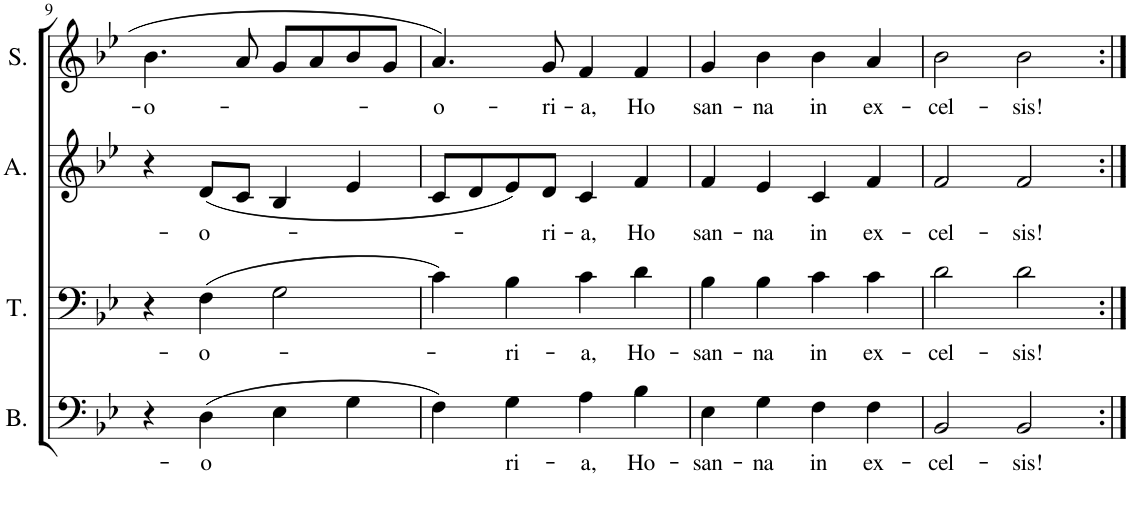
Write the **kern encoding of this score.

**kern	**text	**kern	**text	**kern	**text	**kern	**text
*part4	*part4	*part3	*part3	*part2	*part2	*part1	*part1
*staff4	*staff4	*staff3	*staff3	*staff2	*staff2	*staff1	*staff1
*I"Bass	*	*I"Tenor	*	*I"Alto	*	*I"Soprano	*
*I'B.	*	*I'T.	*	*I'A.	*	*I'S.	*
!!LO:PB:g=z
*clefF4	*	*clefF4	*	*clefG2	*	*clefG2	*
*k[b-e-]	*	*k[b-e-]	*	*k[b-e-]	*	*k[b-e-]	*
*M2/2	*	*M2/2	*	*M2/2	*	*M2/2	*
*met(c|)	*	*met(c|)	*	*met(c|)	*	*met(c|)	*
=9	=9	=9	=9	=9	=9	=9	=9
!	!	!	!	!	!	!	!LO:LY:b
4r	.	4r	.	4r	.	4.b-\	-o-
!	!LO:LY:b	!	!LO:LY:b	!	!LO:LY:b	!	!
(4D\	-o	(4F\	-o-	(8d/L	-o-	.	.
.	.	.	.	8c/J	.	8a/	.
4E-\	.	2G\	.	4B-/	.	8g/L	.
.	.	.	.	.	.	8a/	.
4G\	.	.	.	4e-/	.	8b-/	.
.	.	.	.	.	.	8g/J	.
=10	=10	=10	=10	=10	=10	=10	=10
!	!	!	!	!	!	!	!LO:LY:b
4F\)	.	4c\)	.	8c/L	.	4.a/	-o-
.	.	.	.	8d/	.	.	.
!	!LO:LY:b	!	!LO:LY:b	!	!	!	!
4G\	-ri-	4B-\	-ri-	8e-/)	.	.	.
!	!	!	!	!	!LO:LY:b	!	!LO:LY:b
.	.	.	.	8d/J	-ri-	8g/	-ri-
!	!LO:LY:b	!	!LO:LY:b	!	!LO:LY:b	!	!LO:LY:b
4A\	-a,	4c\	-a,	4c/	-a,	4f/	-a,
!	!LO:LY:b	!	!LO:LY:b	!	!LO:LY:b	!	!LO:LY:b
4B-\	Ho-	4d\	Ho-	4f/	Ho	4f/	Ho
=11	=11	=11	=11	=11	=11	=11	=11
!	!LO:LY:b	!	!LO:LY:b	!	!LO:LY:b	!	!LO:LY:b
4E-\	-san-	4B-\	-san-	4f/	san-	4g/	san-
!	!LO:LY:b	!	!LO:LY:b	!	!LO:LY:b	!	!LO:LY:b
4G\	-na	4B-\	-na	4e-/	-na	4b-\	-na
!	!LO:LY:b	!	!LO:LY:b	!	!LO:LY:b	!	!LO:LY:b
4F\	in	4c\	in	4c/	in	4b-\	in
!	!LO:LY:b	!	!LO:LY:b	!	!LO:LY:b	!	!LO:LY:b
4F\	ex-	4c\	ex-	4f/	ex-	4a/	ex-
=12	=12	=12	=12	=12	=12	=12	=12
!	!LO:LY:b	!	!LO:LY:b	!	!LO:LY:b	!	!LO:LY:b
2BB-/	-cel-	2d\	-cel-	2f/	-cel-	2b-\	-cel-
!	!LO:LY:b	!	!LO:LY:b	!	!LO:LY:b	!	!LO:LY:b
2BB-/	-sis!	2d\	-sis!	2f/	-sis!	2b-\	-sis!
=:|!	=:|!	=:|!	=:|!	=:|!	=:|!	=:|!	=:|!
*-	*-	*-	*-	*-	*-	*-	*-
